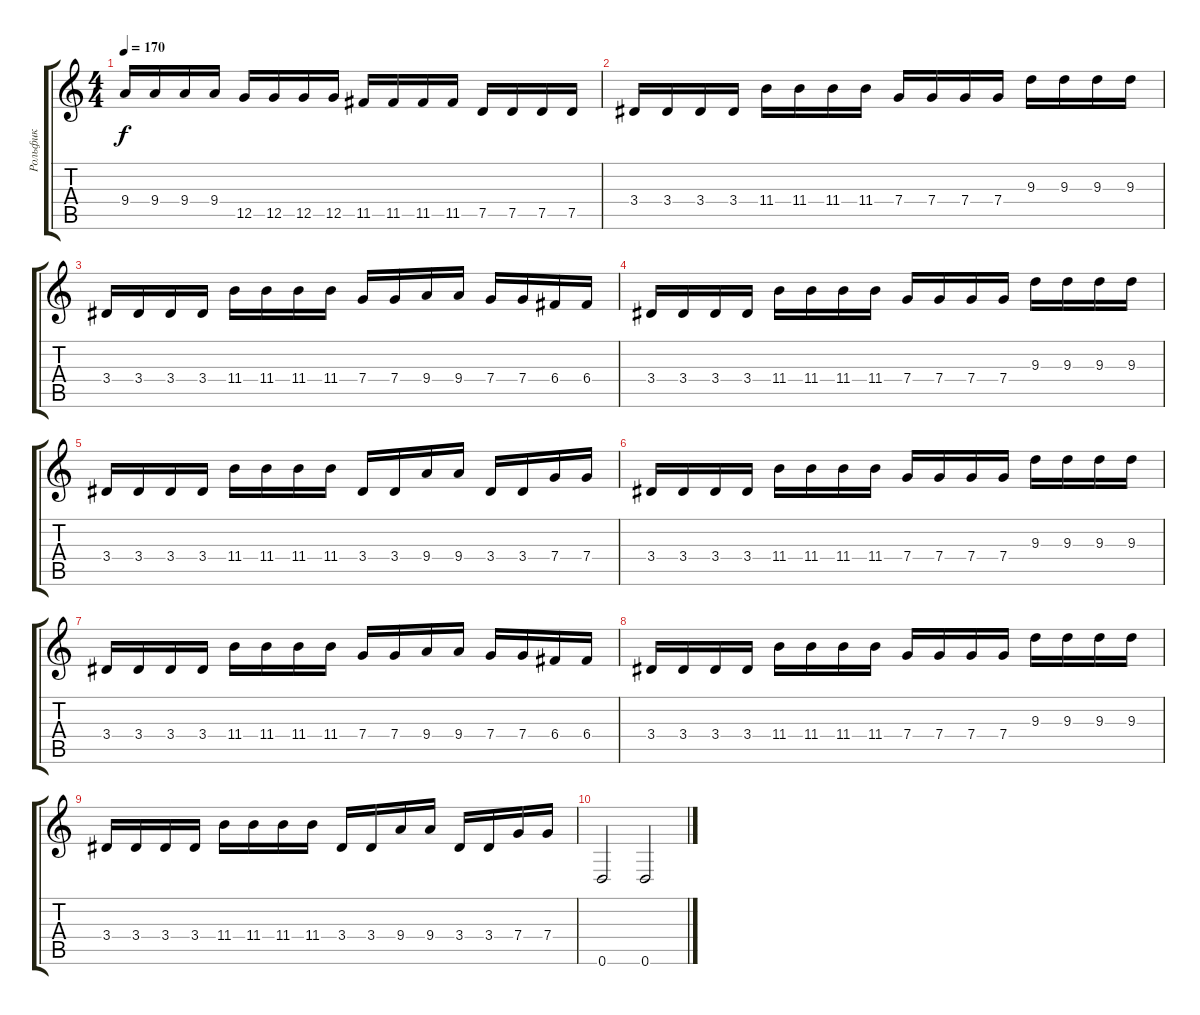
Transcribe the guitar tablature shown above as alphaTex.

\track ("Рольфик" "Рольфик") {instrument distortionguitar}
\staff {score tabs}
\tuning (D4 A3 F3 C3 G2 D2) {hide}
\ts (4 4)
\tempo 170
\clef g2
\ks c
9.4.16{dy f} 9.4.16 9.4.16 9.4.16 12.5.16 12.5.16 12.5.16 12.5.16 11.5.16 11.5.16 11.5.16 11.5.16 7.5.16 7.5.16 7.5.16 7.5.16 |
3.4.16 3.4.16 3.4.16 3.4.16 11.4.16 11.4.16 11.4.16 11.4.16 7.4.16 7.4.16 7.4.16 7.4.16 9.3.16 9.3.16 9.3.16 9.3.16 |
3.4.16 3.4.16 3.4.16 3.4.16 11.4.16 11.4.16 11.4.16 11.4.16 7.4.16 7.4.16 9.4.16 9.4.16 7.4.16 7.4.16 6.4.16 6.4.16 |
3.4.16 3.4.16 3.4.16 3.4.16 11.4.16 11.4.16 11.4.16 11.4.16 7.4.16 7.4.16 7.4.16 7.4.16 9.3.16 9.3.16 9.3.16 9.3.16 |
3.4.16 3.4.16 3.4.16 3.4.16 11.4.16 11.4.16 11.4.16 11.4.16 3.4.16 3.4.16 9.4.16 9.4.16 3.4.16 3.4.16 7.4.16 7.4.16 |
3.4.16 3.4.16 3.4.16 3.4.16 11.4.16 11.4.16 11.4.16 11.4.16 7.4.16 7.4.16 7.4.16 7.4.16 9.3.16 9.3.16 9.3.16 9.3.16 |
3.4.16 3.4.16 3.4.16 3.4.16 11.4.16 11.4.16 11.4.16 11.4.16 7.4.16 7.4.16 9.4.16 9.4.16 7.4.16 7.4.16 6.4.16 6.4.16 |
3.4.16 3.4.16 3.4.16 3.4.16 11.4.16 11.4.16 11.4.16 11.4.16 7.4.16 7.4.16 7.4.16 7.4.16 9.3.16 9.3.16 9.3.16 9.3.16 |
3.4.16 3.4.16 3.4.16 3.4.16 11.4.16 11.4.16 11.4.16 11.4.16 3.4.16 3.4.16 9.4.16 9.4.16 3.4.16 3.4.16 7.4.16 7.4.16 |
0.6.2 0.6.2
